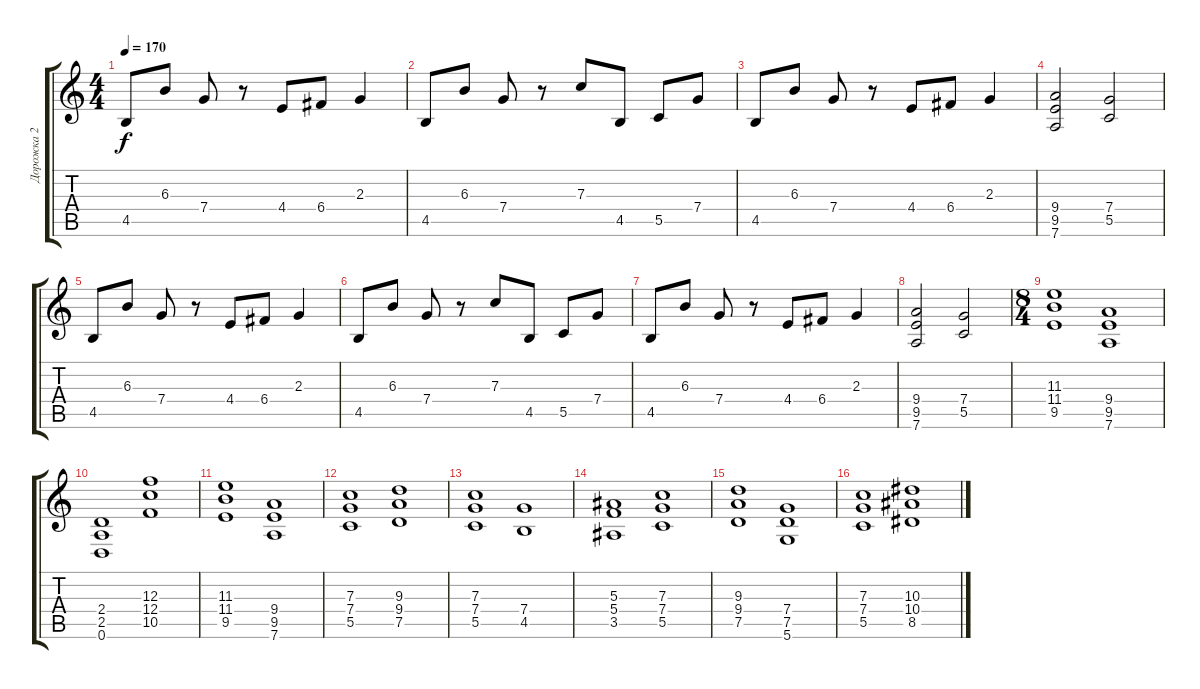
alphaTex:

\track ("Дорожка 2" "Дорожка 2") {instrument distortionguitar}
\staff {score tabs}
\tuning (D4 A3 F3 C3 G2 D2) {hide}
\ts (4 4)
\tempo 170
\clef g2
\ks c
4.5.8{dy f} 6.3.8 7.4.8 r.8 4.4.8 6.4.8 2.3.4 |
4.5.8 6.3.8 7.4.8 r.8 7.3.8 4.5.8 5.5.8 7.4.8 |
4.5.8 6.3.8 7.4.8 r.8 4.4.8 6.4.8 2.3.4 |
(9.4 9.5 7.6).2 (7.4 5.5).2 |
4.5.8 6.3.8 7.4.8 r.8 4.4.8 6.4.8 2.3.4 |
4.5.8 6.3.8 7.4.8 r.8 7.3.8 4.5.8 5.5.8 7.4.8 |
4.5.8 6.3.8 7.4.8 r.8 4.4.8 6.4.8 2.3.4 |
(9.4 9.5 7.6).2 (7.4 5.5).2 |
\ts (8 4)
(11.3 11.4 9.5).1 (9.4 9.5 7.6).1 |
(2.4 2.5 0.6).1 (12.3 12.4 10.5).1 |
(11.3 11.4 9.5).1 (9.4 9.5 7.6).1 |
(7.3 7.4 5.5).1 (9.3 9.4 7.5).1 |
(7.3 7.4 5.5).1 (7.4 4.5).1 |
(5.3 5.4 3.5).1 (7.3 7.4 5.5).1 |
(9.3 9.4 7.5).1 (7.4 7.5 5.6).1 |
(7.3 7.4 5.5).1 (10.3 10.4 8.5).1
